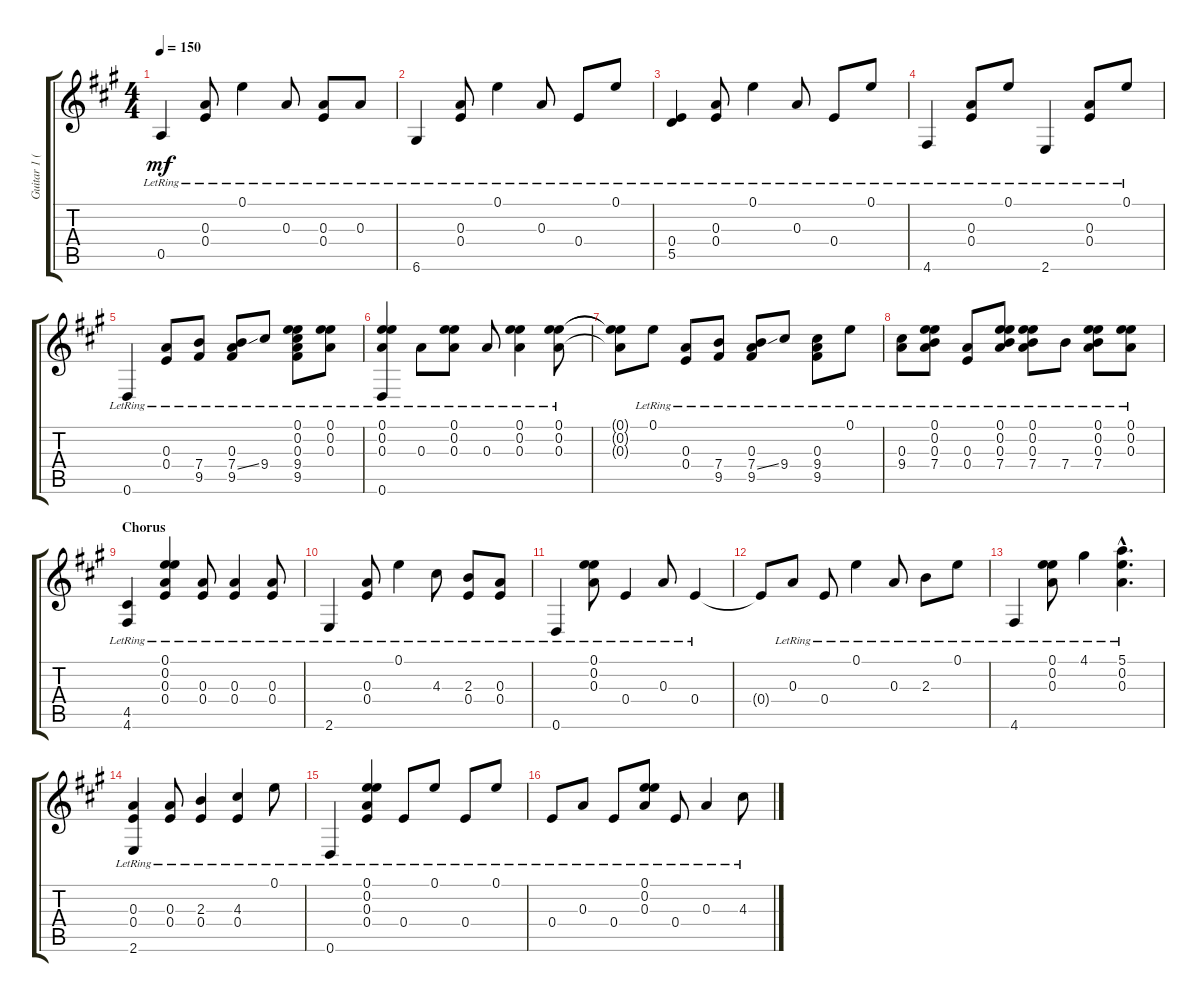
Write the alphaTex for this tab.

\track ("Guitar 1 (DAEAEE)" "Guitar 1 (") {instrument acousticguitarsteel}
\staff {score tabs}
\tuning (E4 E4 A3 E3 A2 D2) {hide}
\ts (4 4)
\tempo 150
\clef g2
\ks a
0.5{lr}.4{dy mf} (0.3{lr} 0.4{lr}).8 0.1{lr}.4 0.3{lr}.8 (0.3{lr} 0.4{lr}).8 0.3{lr}.8 |
6.6{lr}.4 (0.3{lr} 0.4{lr}).8 0.1{lr}.4 0.3{lr}.8 0.4{lr}.8 0.1{lr}.8 |
(0.4{lr} 5.5{lr}).4 (0.3{lr} 0.4{lr}).8 0.1{lr}.4 0.3{lr}.8 0.4{lr}.8 0.1{lr}.8 |
4.6{lr}.4 (0.3{lr} 0.4{lr}).8 0.1{lr}.8 2.6{lr}.4 (0.3{lr} 0.4{lr}).8 0.1{lr}.8 |
0.6{lr}.4 (0.3{lr} 0.4{lr}).8 (7.4{lr} 9.5{lr}).8 (0.3{lr} 7.4{ss} 9.5{lr}).8 9.4{lr}.8 (0.1{lr} 0.2{lr} 0.3{lr} 9.4{lr} 9.5{lr}).8 (0.1{lr} 0.2{lr} 0.3{lr}).8 |
(0.1{lr} 0.2{lr} 0.3{lr} 0.6{lr}).4 0.3{lr}.8 (0.1{lr} 0.2{lr} 0.3{lr}).8 0.3{lr}.8 (0.1{lr} 0.2{lr} 0.3{lr}).4 (0.1{lr} 0.2{lr} 0.3{lr}).8 |
(0.1{t} 0.2{t} 0.3{t}).8 0.1{lr}.8 (0.3{lr} 0.4{lr}).8 (7.4{lr} 9.5{lr}).8 (0.3{lr} 7.4{ss} 9.5{lr}).8 9.4{lr}.8 (0.3{lr} 9.4{lr} 9.5{lr}).8 0.1{lr}.8 |
(0.3{lr} 9.4{lr}).8 (0.1{lr} 0.2{lr} 0.3{lr} 7.4{lr}).8 (0.3{lr} 0.4{lr}).8 (0.1{lr} 0.2{lr} 0.3{lr} 7.4{lr}).8 (0.1{lr} 0.2{lr} 0.3{lr} 7.4{lr}).8 7.4{lr}.8 (0.1{lr} 0.2{lr} 0.3{lr} 7.4{lr}).8 (0.1{lr} 0.2{lr} 0.3{lr}).8 |
\section ("" "Chorus")
(4.5{lr} 4.6{lr}).4 (0.1{lr} 0.2{lr} 0.3{lr} 0.4{lr}).4 (0.3{lr} 0.4{lr}).8 (0.3{lr} 0.4{lr}).4 (0.3{lr} 0.4{lr}).8 |
2.6{lr}.4 (0.3{lr} 0.4{lr}).8 0.1{lr}.4 4.3{lr}.8 (2.3{lr} 0.4{lr}).8 (0.3{lr} 0.4{lr}).8 |
0.6{lr}.4 (0.1{lr} 0.2{lr} 0.3{lr}).8 0.4{lr}.4 0.3{lr}.8 0.4{lr}.4 |
0.4{t}.8 0.3{lr}.8 0.4{lr}.8 0.1{lr}.4 0.3{lr}.8 2.3{lr}.8 0.1{lr}.8 |
4.6{lr}.4 (0.1{lr} 0.2{lr} 0.3{lr}).8 4.1{lr}.4 (5.1{hac lr} 0.2{hac lr} 0.3{hac lr}).4{d} |
(0.3{lr} 0.4{lr} 2.6{lr}).4 (0.3{lr} 0.4{lr}).8 (2.3{lr} 0.4{lr}).4 (4.3{lr} 0.4{lr}).4 0.1{lr}.8 |
0.6{lr}.4 (0.1{lr} 0.2{lr} 0.3{lr} 0.4{lr}).4 0.4{lr}.8 0.1{lr}.8 0.4{lr}.8 0.1{lr}.8 |
0.4{lr}.8 0.3{lr}.8 0.4{lr}.8 (0.1{lr} 0.2{lr} 0.3{lr}).8 0.4{lr}.8 0.3{lr}.4 4.3{lr}.8
